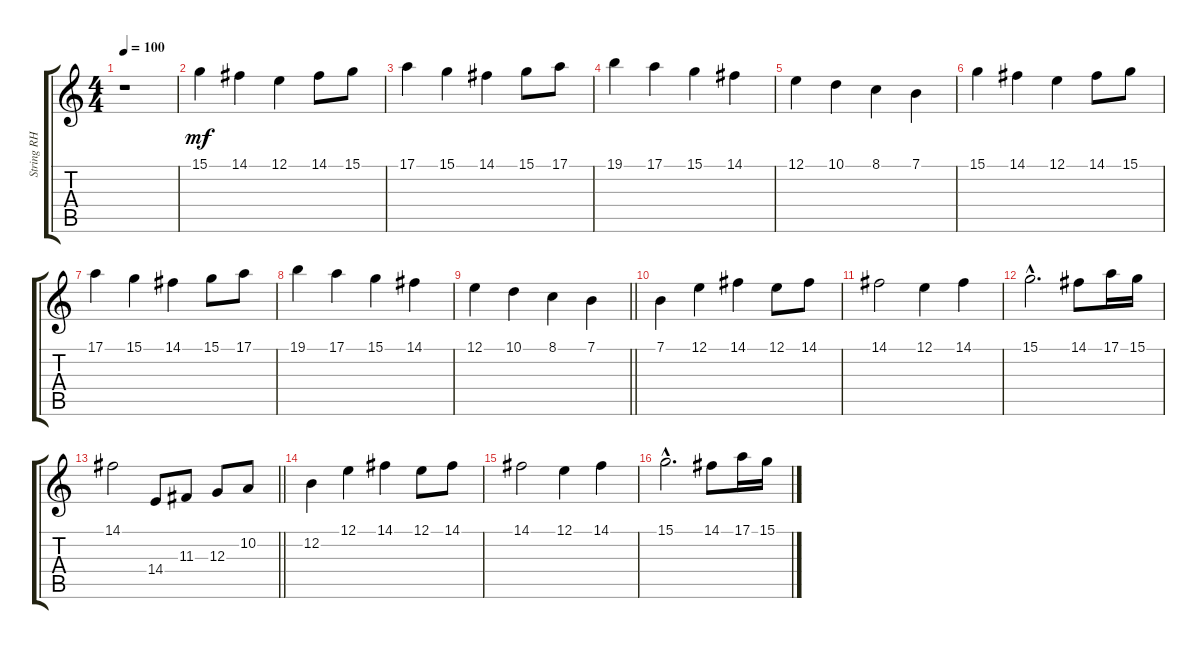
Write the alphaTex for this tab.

\track ("String RH" "String RH") {instrument stringensemble1}
\staff {score tabs}
\tuning (E4 B3 G3 D3 A2 E2) {hide}
\ts (4 4)
\tempo 100
\clef g2
\ks c
r.1{dy mf} |
15.1.4 14.1.4 12.1.4 14.1.8 15.1.8 |
17.1.4 15.1.4 14.1.4 15.1.8 17.1.8 |
19.1.4 17.1.4 15.1.4 14.1.4 |
12.1.4 10.1.4 8.1.4 7.1.4 |
15.1.4 14.1.4 12.1.4 14.1.8 15.1.8 |
17.1.4 15.1.4 14.1.4 15.1.8 17.1.8 |
19.1.4 17.1.4 15.1.4 14.1.4 |
\barLineRight lightlight
12.1.4 10.1.4 8.1.4 7.1.4 |
7.1.4 12.1.4 14.1.4 12.1.8 14.1.8 |
14.1.2 12.1.4 14.1.4 |
15.1{hac}.2{d} 14.1.8 17.1.16 15.1.16 |
\barLineRight lightlight
14.1.2 14.4.8 11.3.8 12.3.8 10.2.8 |
12.2.4 12.1.4 14.1.4 12.1.8 14.1.8 |
14.1.2 12.1.4 14.1.4 |
15.1{hac}.2{d} 14.1.8 17.1.16 15.1.16
